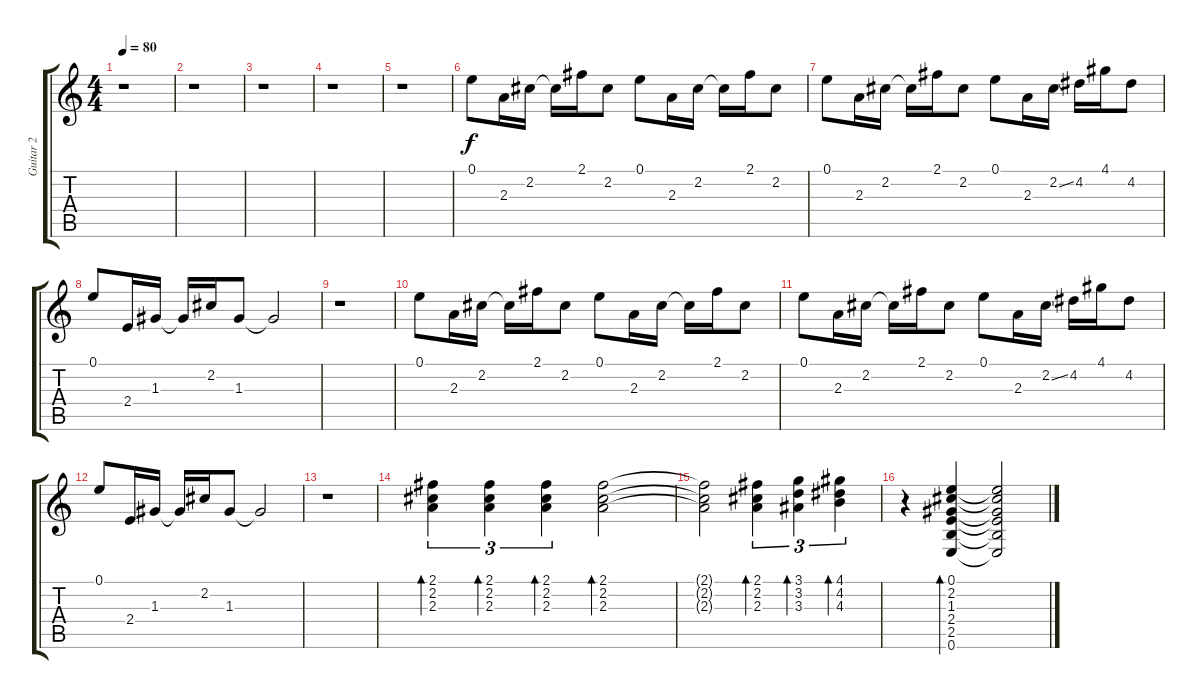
\track ("Guitar 2" "Guitar 2") {instrument electricguitarclean}
\staff {score tabs}
\tuning (E4 B3 G3 D3 A2 E2) {hide}
\ts (4 4)
\tempo 80
\clef g2
\ks c
r.1{dy f instrument electricguitarclean} |
r.1 |
r.1 |
r.1 |
r.1 |
0.1.8 2.3.16 2.2.16 2.2{t}.16 2.1.16 2.2.8 0.1.8 2.3.16 2.2.16 2.2{t}.16 2.1.16 2.2.8 |
0.1.8 2.3.16 2.2.16 2.2{t}.16 2.1.16 2.2.8 0.1.8 2.3.16 2.2{ss}.16 4.2.16 4.1.16 4.2.8 |
0.1.8 2.4.16 1.3.16 1.3{t}.16 2.2.16 1.3.8 1.3{t}.2 |
r.1 |
0.1.8 2.3.16 2.2.16 2.2{t}.16 2.1.16 2.2.8 0.1.8 2.3.16 2.2.16 2.2{t}.16 2.1.16 2.2.8 |
0.1.8 2.3.16 2.2.16 2.2{t}.16 2.1.16 2.2.8 0.1.8 2.3.16 2.2{ss}.16 4.2.16 4.1.16 4.2.8 |
0.1.8 2.4.16 1.3.16 1.3{t}.16 2.2.16 1.3.8 1.3{t}.2 |
r.1 |
(2.1 2.2 2.3).4{tu (3 2) bd 120} (2.1 2.2 2.3).4{tu (3 2) bd 120} (2.1 2.2 2.3).4{tu (3 2) bd 120} (2.1 2.2 2.3).2{bd 120} |
(2.1{t} 2.2{t} 2.3{t}).2 (2.1 2.2 2.3).4{tu (3 2) bd 120} (3.1 3.2 3.3).4{tu (3 2) bd 120} (4.1 4.2 4.3).4{tu (3 2) bd 120} |
r.4 (0.1 2.2 1.3 2.4 2.5 0.6).4{bd 120} (0.1{t} 2.2{t} 1.3{t} 2.4{t} 2.5{t} 0.6{t}).2
